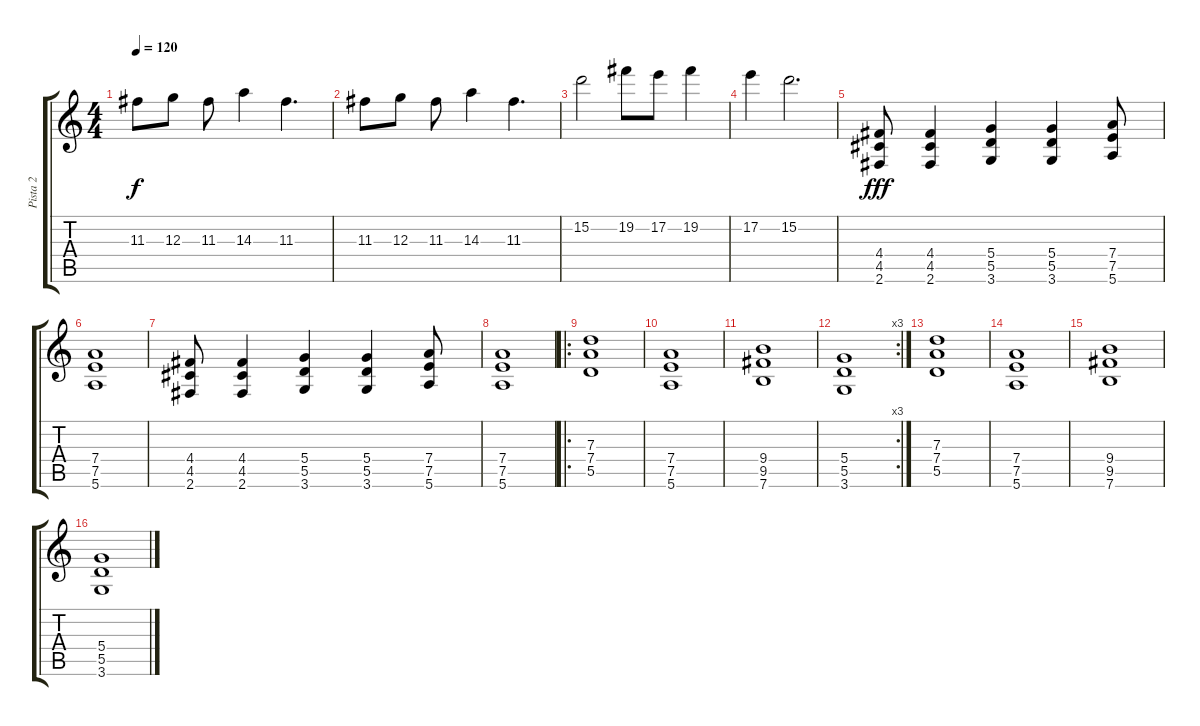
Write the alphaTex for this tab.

\track ("Pista 2" "Pista 2") {instrument overdrivenguitar}
\staff {score tabs}
\tuning (E4 B3 G3 D3 A2 E2) {hide}
\ts (4 4)
\tempo 120
\clef g2
\ks c
11.3.8{dy f} 12.3.8 11.3.8 14.3.4 11.3.4{d} |
11.3.8 12.3.8 11.3.8 14.3.4 11.3.4{d} |
15.2.2 19.2.8 17.2.8 19.2.4 |
17.2.4 15.2.2{d} |
(4.4 4.5 2.6).8{dy fff} (4.4 4.5 2.6).4 (5.4 5.5 3.6).4 (5.4 5.5 3.6).4 (7.4 7.5 5.6).8 |
(7.4 7.5 5.6).1 |
(4.4 4.5 2.6).8 (4.4 4.5 2.6).4 (5.4 5.5 3.6).4 (5.4 5.5 3.6).4 (7.4 7.5 5.6).8 |
(7.4 7.5 5.6).1 |
\ro
(7.3 7.4 5.5).1 |
(7.4 7.5 5.6).1 |
(9.4 9.5 7.6).1 |
\rc 3
(5.4 5.5 3.6).1 |
(7.3 7.4 5.5).1 |
(7.4 7.5 5.6).1 |
(9.4 9.5 7.6).1 |
(5.4 5.5 3.6).1
